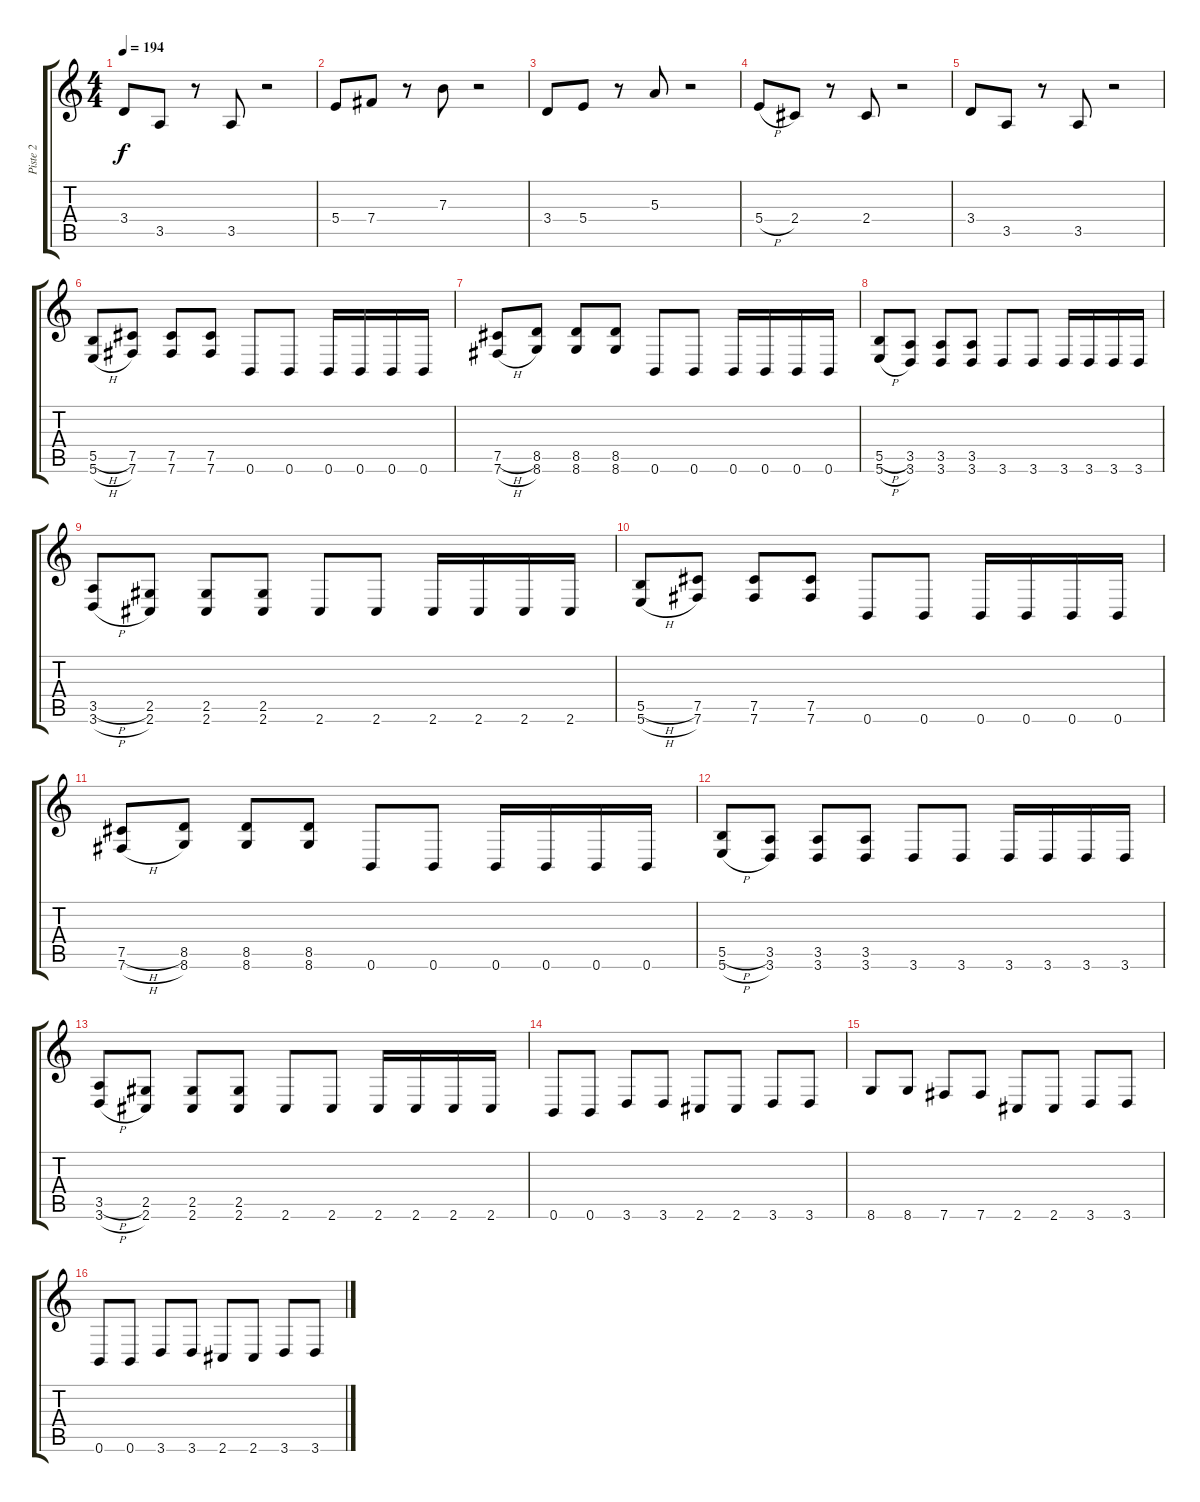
\track ("Piste 2" "Piste 2") {instrument distortionguitar}
\staff {score tabs}
\tuning (Db4 Ab3 E3 B2 Gb2 B1) {hide}
\ts (4 4)
\tempo 194
\clef g2
\ks c
3.4.8{dy f} 3.5.8 r.8 3.5.8 r.2 |
5.4.8 7.4.8 r.8 7.3.8 r.2 |
3.4.8 5.4.8 r.8 5.3.8 r.2 |
5.4{h}.8 2.4.8 r.8 2.4.8 r.2 |
3.4.8 3.5.8 r.8 3.5.8 r.2 |
(5.5{h} 5.6{h}).8 (7.5 7.6).8 (7.5 7.6).8 (7.5 7.6).8 0.6.8 0.6.8 0.6.16 0.6.16 0.6.16 0.6.16 |
(7.5{h} 7.6{h}).8 (8.5 8.6).8 (8.5 8.6).8 (8.5 8.6).8 0.6.8 0.6.8 0.6.16 0.6.16 0.6.16 0.6.16 |
(5.5{h} 5.6{h}).8 (3.5 3.6).8 (3.5 3.6).8 (3.5 3.6).8 3.6.8 3.6.8 3.6.16 3.6.16 3.6.16 3.6.16 |
(3.5{h} 3.6{h}).8 (2.5 2.6).8 (2.5 2.6).8 (2.5 2.6).8 2.6.8 2.6.8 2.6.16 2.6.16 2.6.16 2.6.16 |
(5.5{h} 5.6{h}).8 (7.5 7.6).8 (7.5 7.6).8 (7.5 7.6).8 0.6.8 0.6.8 0.6.16 0.6.16 0.6.16 0.6.16 |
(7.5{h} 7.6{h}).8 (8.5 8.6).8 (8.5 8.6).8 (8.5 8.6).8 0.6.8 0.6.8 0.6.16 0.6.16 0.6.16 0.6.16 |
(5.5{h} 5.6{h}).8 (3.5 3.6).8 (3.5 3.6).8 (3.5 3.6).8 3.6.8 3.6.8 3.6.16 3.6.16 3.6.16 3.6.16 |
(3.5{h} 3.6{h}).8 (2.5 2.6).8 (2.5 2.6).8 (2.5 2.6).8 2.6.8 2.6.8 2.6.16 2.6.16 2.6.16 2.6.16 |
0.6.8 0.6.8 3.6.8 3.6.8 2.6.8 2.6.8 3.6.8 3.6.8 |
8.6.8 8.6.8 7.6.8 7.6.8 2.6.8 2.6.8 3.6.8 3.6.8 |
0.6.8 0.6.8 3.6.8 3.6.8 2.6.8 2.6.8 3.6.8 3.6.8
